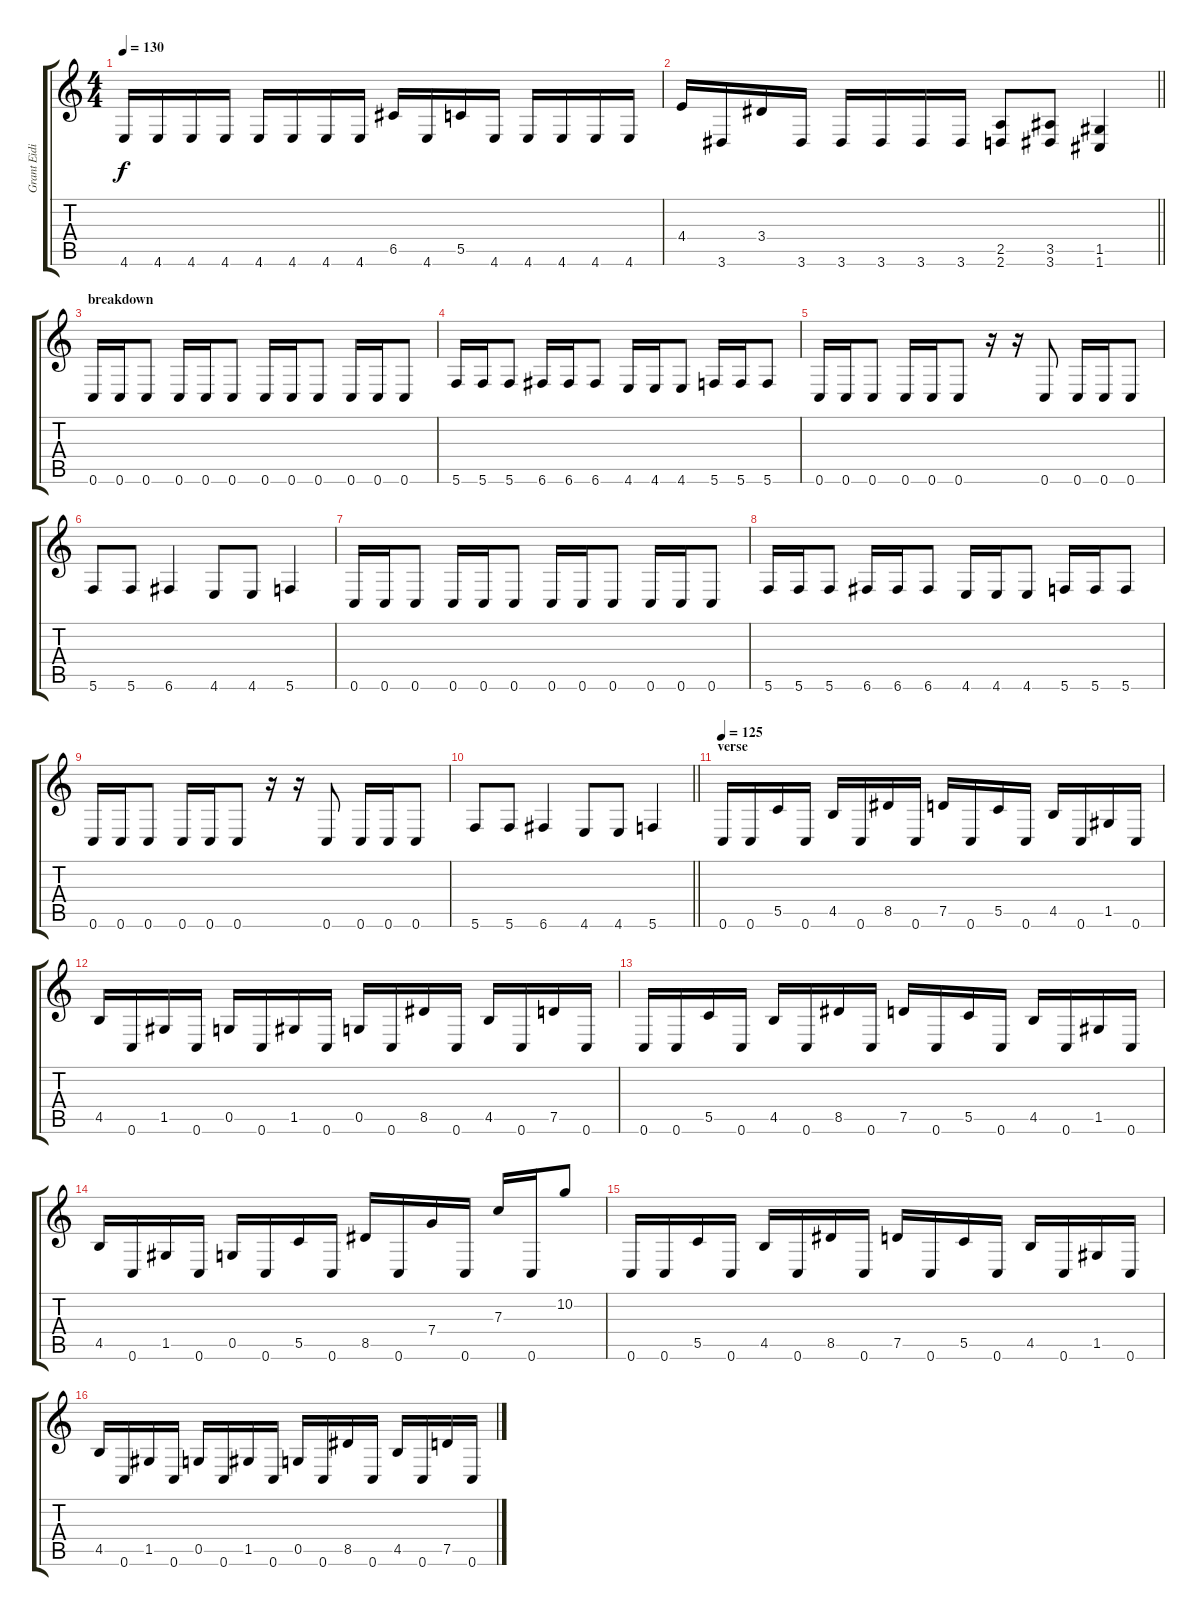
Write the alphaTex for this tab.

\track ("Grant Eidintas" "Grant Eidi") {instrument distortionguitar}
\staff {score tabs}
\tuning (D4 A3 F3 C3 G2 C2) {hide}
\ts (4 4)
\tempo 130
\clef g2
\ks c
4.6.16{dy f} 4.6.16 4.6.16 4.6.16 4.6.16 4.6.16 4.6.16 4.6.16 6.5.16 4.6.16 5.5.16 4.6.16 4.6.16 4.6.16 4.6.16 4.6.16 |
\barLineRight lightlight
4.4.16 3.6.16 3.4.16 3.6.16 3.6.16 3.6.16 3.6.16 3.6.16 (2.5 2.6).8 (3.5 3.6).8 (1.5 1.6).4 |
\section ("" "breakdown")
0.6.16 0.6.16 0.6.8 0.6.16 0.6.16 0.6.8 0.6.16 0.6.16 0.6.8 0.6.16 0.6.16 0.6.8 |
5.6.16 5.6.16 5.6.8 6.6.16 6.6.16 6.6.8 4.6.16 4.6.16 4.6.8 5.6.16 5.6.16 5.6.8 |
0.6.16 0.6.16 0.6.8 0.6.16 0.6.16 0.6.8 r.16 r.16 0.6.8 0.6.16 0.6.16 0.6.8 |
5.6.8 5.6.8 6.6.4 4.6.8 4.6.8 5.6.4 |
0.6.16 0.6.16 0.6.8 0.6.16 0.6.16 0.6.8 0.6.16 0.6.16 0.6.8 0.6.16 0.6.16 0.6.8 |
5.6.16 5.6.16 5.6.8 6.6.16 6.6.16 6.6.8 4.6.16 4.6.16 4.6.8 5.6.16 5.6.16 5.6.8 |
0.6.16 0.6.16 0.6.8 0.6.16 0.6.16 0.6.8 r.16 r.16 0.6.8 0.6.16 0.6.16 0.6.8 |
\barLineRight lightlight
5.6.8 5.6.8 6.6.4 4.6.8 4.6.8 5.6.4 |
\section ("" "verse")
\tempo 125
0.6.16 0.6.16 5.5.16 0.6.16 4.5.16 0.6.16 8.5.16 0.6.16 7.5.16 0.6.16 5.5.16 0.6.16 4.5.16 0.6.16 1.5.16 0.6.16 |
4.5.16 0.6.16 1.5.16 0.6.16 0.5.16 0.6.16 1.5.16 0.6.16 0.5.16 0.6.16 8.5.16 0.6.16 4.5.16 0.6.16 7.5.16 0.6.16 |
0.6.16 0.6.16 5.5.16 0.6.16 4.5.16 0.6.16 8.5.16 0.6.16 7.5.16 0.6.16 5.5.16 0.6.16 4.5.16 0.6.16 1.5.16 0.6.16 |
4.5.16 0.6.16 1.5.16 0.6.16 0.5.16 0.6.16 5.5.16 0.6.16 8.5.16 0.6.16 7.4.16 0.6.16 7.3.16 0.6.16 10.2.8 |
0.6.16 0.6.16 5.5.16 0.6.16 4.5.16 0.6.16 8.5.16 0.6.16 7.5.16 0.6.16 5.5.16 0.6.16 4.5.16 0.6.16 1.5.16 0.6.16 |
4.5.16 0.6.16 1.5.16 0.6.16 0.5.16 0.6.16 1.5.16 0.6.16 0.5.16 0.6.16 8.5.16 0.6.16 4.5.16 0.6.16 7.5.16 0.6.16
